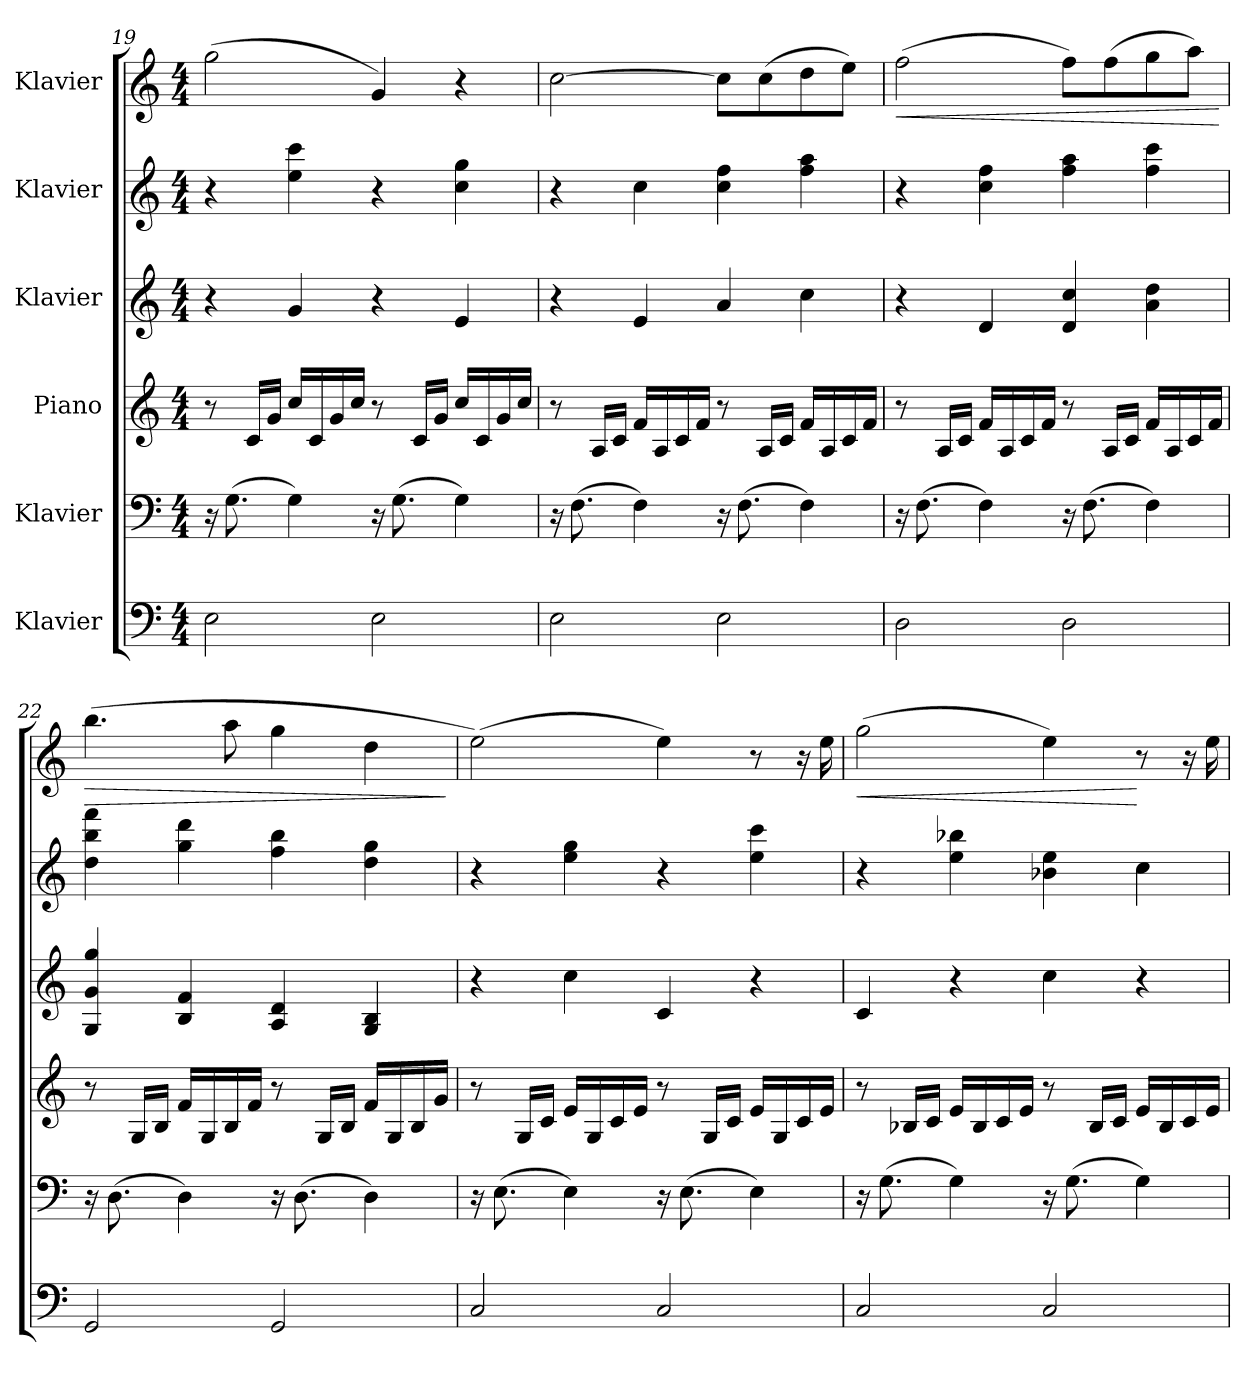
**kern	**kern	**kern	**kern	**kern	**kern	**dynam
*part6	*part5	*part4	*part3	*part2	*part1	*part1
*staff6	*staff5	*staff4	*staff3	*staff2	*staff1	*staff1
*I"Klavier	*I"Klavier	*I"Piano	*I"Klavier	*I"Klavier	*I"Klavier	*
!!LO:LB:g=z
*clefF4	*clefF4	*clefG2	*clefG2	*clefG2	*clefG2	*
*k[]	*k[]	*k[]	*k[]	*k[]	*k[]	*
*M4/4	*M4/4	*M4/4	*M4/4	*M4/4	*M4/4	*
=19	=19	=19	=19	=19	=19	=19
2E\	16r	8r	4r	4r	(2gg\	.
.	(8.G\	.	.	.	.	.
.	.	16c/LL	.	.	.	.
.	.	16g/JJ	.	.	.	.
.	4G\)	16cc/LL	4g/	4ee\ 4ccc\	.	.
.	.	16c/	.	.	.	.
.	.	16g/	.	.	.	.
.	.	16cc/JJ	.	.	.	.
2E\	16r	8r	4r	4r	4g/)	.
.	(8.G\	.	.	.	.	.
.	.	16c/LL	.	.	.	.
.	.	16g/JJ	.	.	.	.
.	4G\)	16cc/LL	4e/	4cc\ 4gg\	4r	.
.	.	16c/	.	.	.	.
.	.	16g/	.	.	.	.
.	.	16cc/JJ	.	.	.	.
=20	=20	=20	=20	=20	=20	=20
2E\	16r	8r	4r	4r	[2cc\	.
.	(8.F\	.	.	.	.	.
.	.	16A/LL	.	.	.	.
.	.	16c/JJ	.	.	.	.
.	4F\)	16f/LL	4e/	4cc\	.	.
.	.	16A/	.	.	.	.
.	.	16c/	.	.	.	.
.	.	16f/JJ	.	.	.	.
2E\	16r	8r	4a/	4cc\ 4ff\	8cc\L]	.
.	(8.F\	.	.	.	.	.
.	.	16A/LL	.	.	(8cc\	.
.	.	16c/JJ	.	.	.	.
.	4F\)	16f/LL	4cc\	4ff\ 4aa\	8dd\	.
.	.	16A/	.	.	.	.
.	.	16c/	.	.	8ee\J)	.
.	.	16f/JJ	.	.	.	.
!!LO:PB:g=z
=21	=21	=21	=21	=21	=21	=21
!	!	!	!	!	!	!LO:HP:b
2D\	16r	8r	4r	4r	(2ff\	<
.	(8.F\	.	.	.	.	.
.	.	16A/LL	.	.	.	.
.	.	16c/JJ	.	.	.	.
.	4F\)	16f/LL	4d/	4cc\ 4ff\	.	.
.	.	16A/	.	.	.	.
.	.	16c/	.	.	.	.
.	.	16f/JJ	.	.	.	.
2D\	16r	8r	4d/ 4cc/	4ff\ 4aa\	8ff\L)	.
.	(8.F\	.	.	.	.	.
.	.	16A/LL	.	.	(8ff\	.
.	.	16c/JJ	.	.	.	.
.	4F\)	16f/LL	4a\ 4dd\	4ff\ 4ccc\	8gg\	.
.	.	16A/	.	.	.	.
.	.	16c/	.	.	8aa\J)	.
.	.	16f/JJ	.	.	.	.
.	.	.	.	.	.	[
=22	=22	=22	=22	=22	=22	=22
!	!	!	!	!	!	!LO:HP:b
2GG/	16r	8r	4G/ 4g/ 4gg/	4dd\ 4bb\ 4fff\	(4.bb\	>
.	(8.D\	.	.	.	.	.
.	.	16G/LL	.	.	.	.
.	.	16B/JJ	.	.	.	.
.	4D\)	16f/LL	4B/ 4f/	4gg\ 4ddd\	.	.
.	.	16G/	.	.	.	.
.	.	16B/	.	.	8aa\	.
.	.	16f/JJ	.	.	.	.
2GG/	16r	8r	4A/ 4d/	4ff\ 4bb\	4gg\	.
.	(8.D\	.	.	.	.	.
.	.	16G/LL	.	.	.	.
.	.	16B/JJ	.	.	.	.
.	4D\)	16f/LL	4G/ 4B/	4dd\ 4gg\	4dd\	.
.	.	16G/	.	.	.	.
.	.	16B/	.	.	.	.
.	.	16g/JJ	.	.	.	.
.	.	.	.	.	.	]
!!LO:LB:g=z
=23	=23	=23	=23	=23	=23	=23
2C/	16r	8r	4r	4r	(2ee\)	.
.	(8.E\	.	.	.	.	.
.	.	16G/LL	.	.	.	.
.	.	16c/JJ	.	.	.	.
.	4E\)	16e/LL	4cc\	4ee\ 4gg\	.	.
.	.	16G/	.	.	.	.
.	.	16c/	.	.	.	.
.	.	16e/JJ	.	.	.	.
2C/	16r	8r	4c/	4r	4ee\)	.
.	(8.E\	.	.	.	.	.
.	.	16G/LL	.	.	.	.
.	.	16c/JJ	.	.	.	.
.	4E\)	16e/LL	4r	4ee\ 4ccc\	8r	.
.	.	16G/	.	.	.	.
.	.	16c/	.	.	16r	.
.	.	16e/JJ	.	.	16ee\	.
=24	=24	=24	=24	=24	=24	=24
!	!	!	!	!	!	!LO:HP:b
2C/	16r	8r	4c/	4r	(2gg\	<
.	(8.G\	.	.	.	.	.
.	.	16B-X/LL	.	.	.	.
.	.	16c/JJ	.	.	.	.
.	4G\)	16e/LL	4r	4ee\ 4bb-X\	.	.
.	.	16B-/	.	.	.	.
.	.	16c/	.	.	.	.
.	.	16e/JJ	.	.	.	.
2C/	16r	8r	4cc\	4b-X\ 4ee\	4ee\)	.
.	(8.G\	.	.	.	.	.
.	.	16B-/LL	.	.	.	.
.	.	16c/JJ	.	.	.	.
.	4G\)	16e/LL	4r	4cc\	8r	[
.	.	16B-/	.	.	.	.
.	.	16c/	.	.	16r	.
.	.	16e/JJ	.	.	16ee\	.
=	=	=	=	=	=	=
*-	*-	*-	*-	*-	*-	*-
